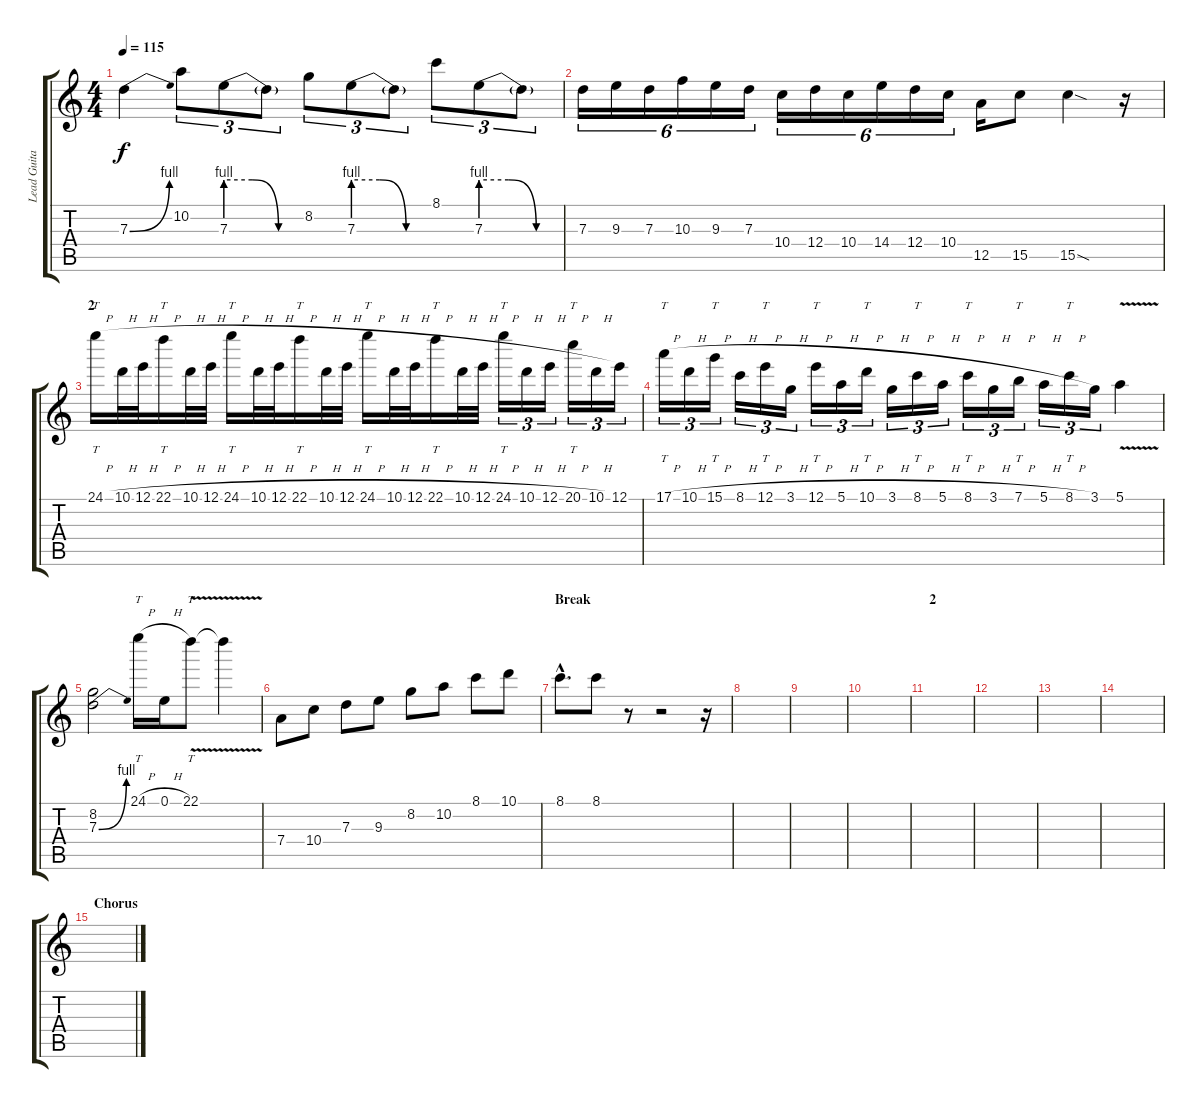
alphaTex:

\track ("Lead Guitar" "Lead Guita") {instrument distortionguitar}
\staff {score tabs}
\tuning (E4 B3 G3 D3 A2 E2) {hide}
\ts (4 4)
\tempo 115
\clef g2
\ks c
7.3{be (bend 0 0 60 4)}.4{dy f} 10.2.8{tu (3 2)} 7.3{be (custom 0 4 20 4 40 0 60 0)}.8{tu (3 2)} 7.3{t}.8{tu (3 2)} 8.2.8{tu (3 2)} 7.3{be (custom 0 4 20 4 40 0 60 0)}.8{tu (3 2)} 7.3{t}.8{tu (3 2)} 8.1.8{tu (3 2)} 7.3{be (custom 0 4 20 4 40 0 60 0)}.8{tu (3 2)} 7.3{t}.8{tu (3 2)} |
7.3.16{tu (6 4)} 9.3.16{tu (6 4)} 7.3.16{tu (6 4)} 10.3.16{tu (6 4)} 9.3.16{tu (6 4)} 7.3.16{tu (6 4)} 10.4.16{tu (6 4)} 12.4.16{tu (6 4)} 10.4.16{tu (6 4)} 14.4.16{tu (6 4)} 12.4.16{tu (6 4)} 10.4.16{tu (6 4)} 12.5.16 15.5.8 15.5{sod}.4 r.16 |
\section ("" "2")
24.1{h}.16{tt} 10.1{h}.32 12.1{h}.32 22.1{h}.16{tt} 10.1{h}.32 12.1{h}.32 24.1{h}.16{tt} 10.1{h}.32 12.1{h}.32 22.1{h}.16{tt} 10.1{h}.32 12.1{h}.32 24.1{h}.16{tt} 10.1{h}.32 12.1{h}.32 22.1{h}.16{tt} 10.1{h}.32 12.1{h}.32 24.1{h}.16{tt tu (3 2)} 10.1{h}.16{tu (3 2)} 12.1{h}.16{tu (3 2)} 20.1{h}.16{tt tu (3 2)} 10.1{h}.16{tu (3 2)} 12.1.16{tu (3 2)} |
17.1{h}.16{tt tu (3 2)} 10.1{h}.16{tu (3 2)} 15.1{h}.16{tt tu (3 2)} 8.1{h}.16{tu (3 2)} 12.1{h}.16{tt tu (3 2)} 3.1{h}.16{tu (3 2)} 12.1{h}.16{tt tu (3 2)} 5.1{h}.16{tu (3 2)} 10.1{h}.16{tt tu (3 2)} 3.1{h}.16{tu (3 2)} 8.1{h}.16{tt tu (3 2)} 5.1{h}.16{tu (3 2)} 8.1{h}.16{tt tu (3 2)} 3.1{h}.16{tu (3 2)} 7.1{h}.16{tt tu (3 2)} 5.1{h}.16{tu (3 2)} 8.1{h}.16{tt tu (3 2)} 3.1.16{tu (3 2)} 5.1{v}.4 |
(8.2 7.3{be (bend 0 0 60 4)}).2 24.1{h}.16{tt} 0.1{h}.16 22.1{v}.8{tt} 22.1{t}.4 |
7.4.8 10.4.8 7.3.8 9.3.8 8.2.8 10.2.8 8.1.8 10.1.8 |
\section ("" "Break")
8.1{hac}.8{d} 8.1.8 r.8 r.2 r.16 |
|
|
|
\section ("" "2")
|
|
|
|
\section ("" "Chorus")
